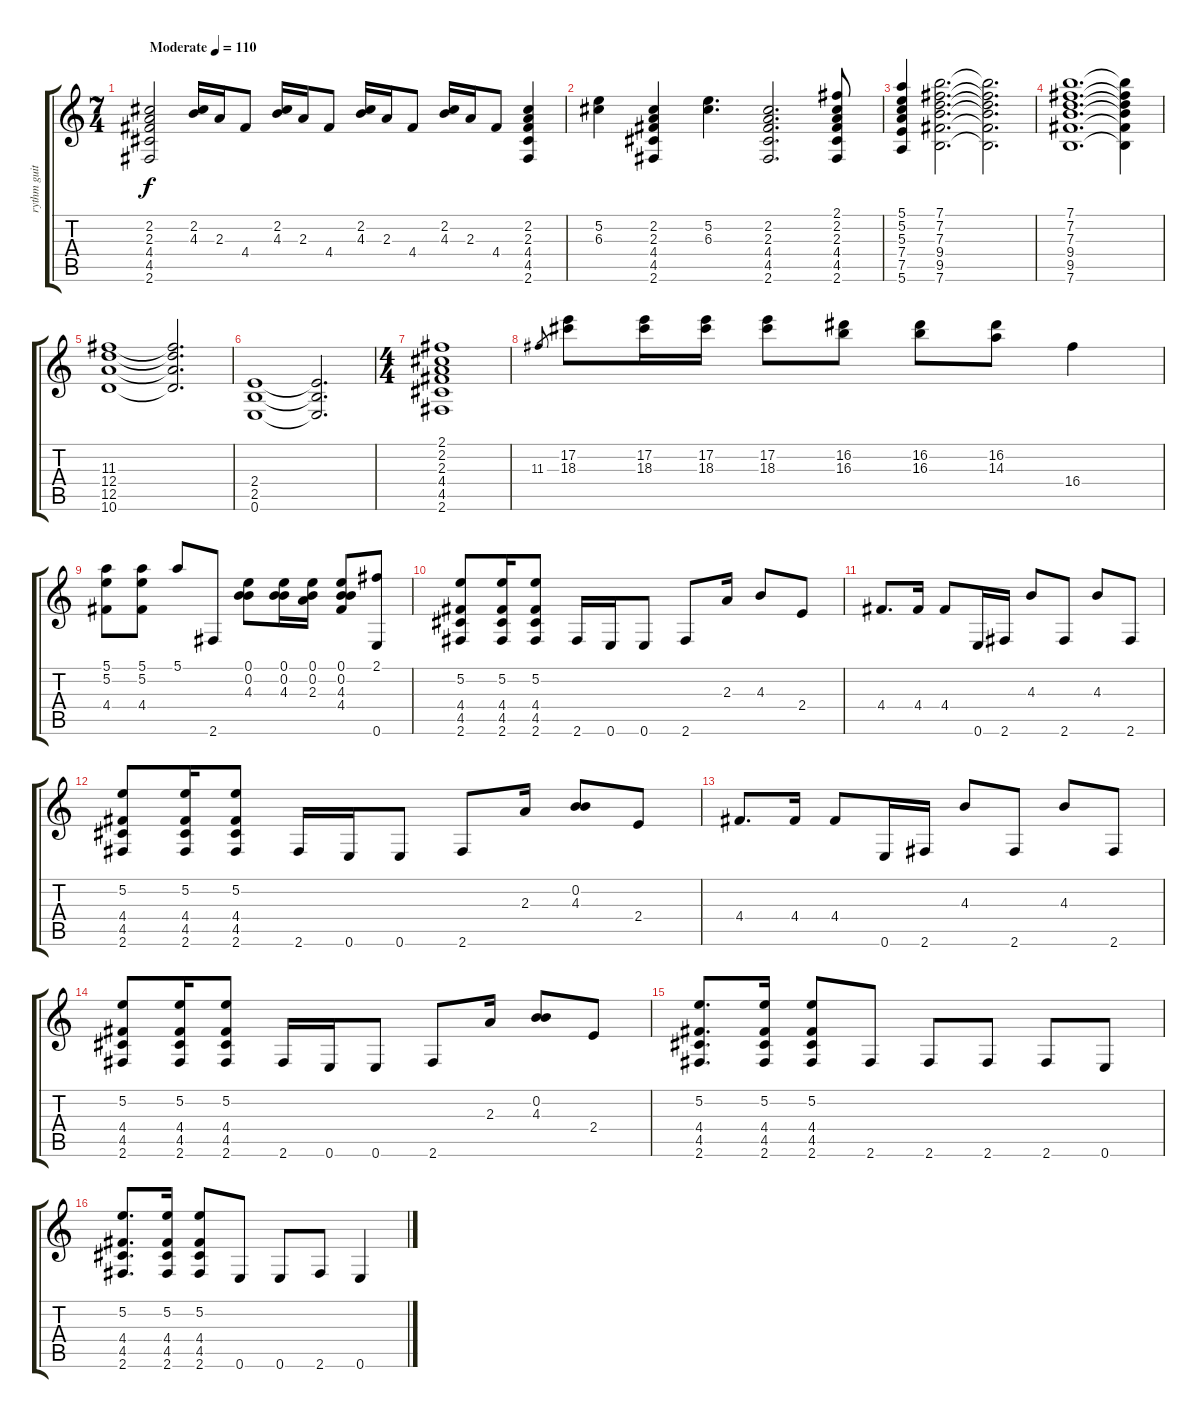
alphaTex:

\track ("rythm guitar" "rythm guit") {instrument distortionguitar}
\staff {score tabs}
\tuning (E4 B3 G3 D3 A2 E2) {hide}
\ts (7 4)
\tempo (110 "Moderate")
\clef g2
\ks c
(2.2 2.3 4.4 4.5 2.6).2{dy f instrument distortionguitar} (2.2 4.3).16 2.3.16 4.4.8 (2.2 4.3).16 2.3.16 4.4.8 (2.2 4.3).16 2.3.16 4.4.8 (2.2 4.3).16 2.3.16 4.4.8 (2.2 2.3 4.4 4.5 2.6).4 |
(5.2 6.3).4 (2.2 2.3 4.4 4.5 2.6).4 (5.2 6.3).4{d} (2.2 2.3 4.4 4.5 2.6).2{d} (2.1 2.2 2.3 4.4 4.5 2.6).8 |
(5.1 5.2 5.3 7.4 7.5 5.6).4 (7.1 7.2 7.3 9.4 9.5 7.6).2{d} (7.1{t} 7.2{t} 7.3{t} 9.4{t} 9.5{t} 7.6{t}).2{d} |
(7.1 7.2 7.3 9.4 9.5 7.6).1{d} (7.1{t} 7.2{t} 7.3{t} 9.4{t} 9.5{t} 7.6{t}).4 |
(11.3 12.4 12.5 10.6).1 (11.3{t} 12.4{t} 12.5{t} 10.6{t}).2{d} |
(2.4 2.5 0.6).1 (2.4{t} 2.5{t} 0.6{t}).2{d} |
\ts (4 4)
(2.1 2.2 2.3 4.4 4.5 2.6).1 |
11.3.8{gr} (17.2 18.3).8 (17.2 18.3).16 (17.2 18.3).16 (17.2 18.3).8 (16.2 16.3).8 (16.2 16.3).8 (16.2 14.3).8 16.4.4 |
(5.1 5.2 4.4).8 (5.1 5.2 4.4).8 5.1.8 2.6.8 (0.1 0.2 4.3).8 (0.1 0.2 4.3).16 (0.1 0.2 2.3).16 (0.1 0.2 4.3 4.4).8 (2.1 0.6).8 |
(5.2 4.4 4.5 2.6).8 (5.2 4.4 4.5 2.6).16 (5.2 4.4 4.5 2.6).8 2.6.16 0.6.16 0.6.8 2.6.8 2.3.16 4.3.8 2.4.8 |
4.4.8{d} 4.4.16 4.4.8 0.6.16 2.6.16 4.3.8 2.6.8 4.3.8 2.6.8 |
(5.2 4.4 4.5 2.6).8 (5.2 4.4 4.5 2.6).16 (5.2 4.4 4.5 2.6).8 2.6.16 0.6.16 0.6.8 2.6.8 2.3.16 (0.2 4.3).8 2.4.8 |
4.4.8{d} 4.4.16 4.4.8 0.6.16 2.6.16 4.3.8 2.6.8 4.3.8 2.6.8 |
(5.2 4.4 4.5 2.6).8 (5.2 4.4 4.5 2.6).16 (5.2 4.4 4.5 2.6).8 2.6.16 0.6.16 0.6.8 2.6.8 2.3.16 (0.2 4.3).8 2.4.8 |
(5.2 4.4 4.5 2.6).8{d} (5.2 4.4 4.5 2.6).16 (5.2 4.4 4.5 2.6).8 2.6.8 2.6.8 2.6.8 2.6.8 0.6.8 |
(5.2 4.4 4.5 2.6).8{d} (5.2 4.4 4.5 2.6).16 (5.2 4.4 4.5 2.6).8 0.6.8 0.6.8 2.6.8 0.6.4
